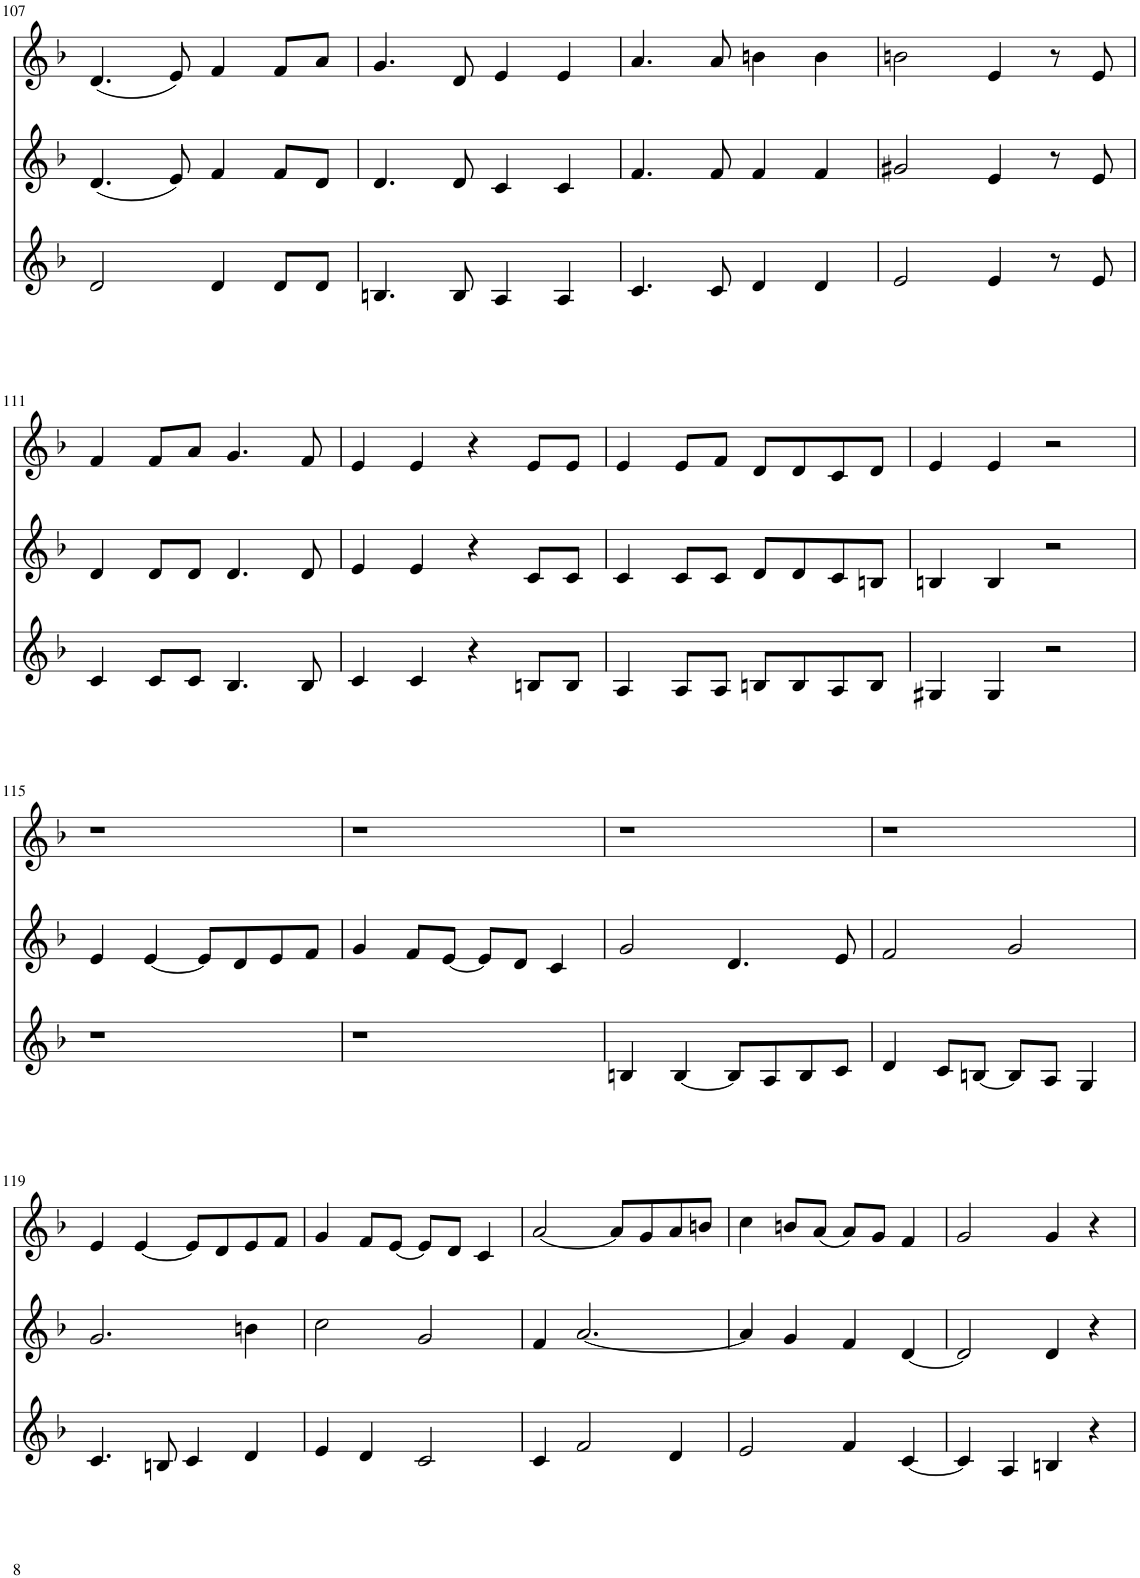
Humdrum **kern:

**kern	**kern	**kern
*part3	*part2	*part1
*staff3	*staff2	*staff1
*I"alt	*I"S2	*I"S1
!!LO:PB:g=z
*clefG2	*clefG2	*clefG2
*k[b-]	*k[b-]	*k[b-]
*F:	*F:	*F:
*M4/4	*M4/4	*M4/4
*met(c)	*met(c)	*met(c)
=107	=107	=107
2d/	(4.d/	(4.d/
.	8e/)	8e/)
4d/	4f/	4f/
8d/L	8f/L	8f/L
8d/J	8d/J	8a/J
=108	=108	=108
4.Bn/	4.d/	4.g/
8B/	8d/	8d/
4A/	4c/	4e/
4A/	4c/	4e/
=109	=109	=109
4.c/	4.f/	4.a/
8c/	8f/	8a/
4d/	4f/	4bn\
4d/	4f/	4b\
=110	=110	=110
2e/	2g#X/	2bn\
4e/	4e/	4e/
8r	8r	8r
8e/	8e/	8e/
!!LO:LB:g=z
=111	=111	=111
4c/	4d/	4f/
8c/L	8d/L	8f/L
8c/J	8d/J	8a/J
4.B-/	4.d/	4.g/
8B-/	8d/	8f/
=112	=112	=112
4c/	4e/	4e/
4c/	4e/	4e/
4r	4r	4r
8Bn/L	8c/L	8e/L
8B/J	8c/J	8e/J
=113	=113	=113
4A/	4c/	4e/
8A/L	8c/L	8e/L
8A/J	8c/J	8f/J
8Bn/L	8d/L	8d/L
8B/	8d/	8d/
8A/	8c/	8c/
8B/J	8Bn/J	8d/J
=114	=114	=114
4G#X/	4Bn/	4e/
4G#/	4B/	4e/
2r	2r	2r
!!LO:LB:g=z
=115	=115	=115
1r	4e/	1r
.	[<4e/	.
.	8e/L]	.
.	8d/	.
.	8e/	.
.	8f/J	.
=116	=116	=116
1r	4g/	1r
.	8f/L	.
.	[<8e/J	.
.	8e/L]	.
.	8d/J	.
.	4c/	.
=117	=117	=117
4Bn/	2g/	1r
[<4B/	.	.
8B/L]	4.d/	.
8A/	.	.
8B/	.	.
8c/J	8e/	.
=118	=118	=118
4d/	2f/	1r
8c/L	.	.
[<8Bn/J	.	.
8B/L]	2g/	.
8A/J	.	.
4G/	.	.
!!LO:LB:g=z
=119	=119	=119
4.c/	2.g/	4e/
.	.	[<4e/
8Bn/	.	.
4c/	.	8e/L]
.	.	8d/
4d/	4bn\	8e/
.	.	8f/J
=120	=120	=120
4e/	2cc\	4g/
4d/	.	8f/L
.	.	[<8e/J
2c/	2g/	8e/L]
.	.	8d/J
.	.	4c/
=121	=121	=121
4c/	4f/	[<2a/
2f/	[<2.a/	.
.	.	8a/L]
.	.	8g/
4d/	.	8a/
.	.	8bn/J
=122	=122	=122
2e/	4a/]	4cc\
.	4g/	8bn/L
.	.	(8a/J
4f/	4f/	8a/L)
.	.	8g/J
[<4c/	[<4d/	4f/
=123	=123	=123
4c/]	2d/]	2g/
4A/	.	.
4Bn/	4d/	4g/
4r	4r	4r
=	=	=
*-	*-	*-
